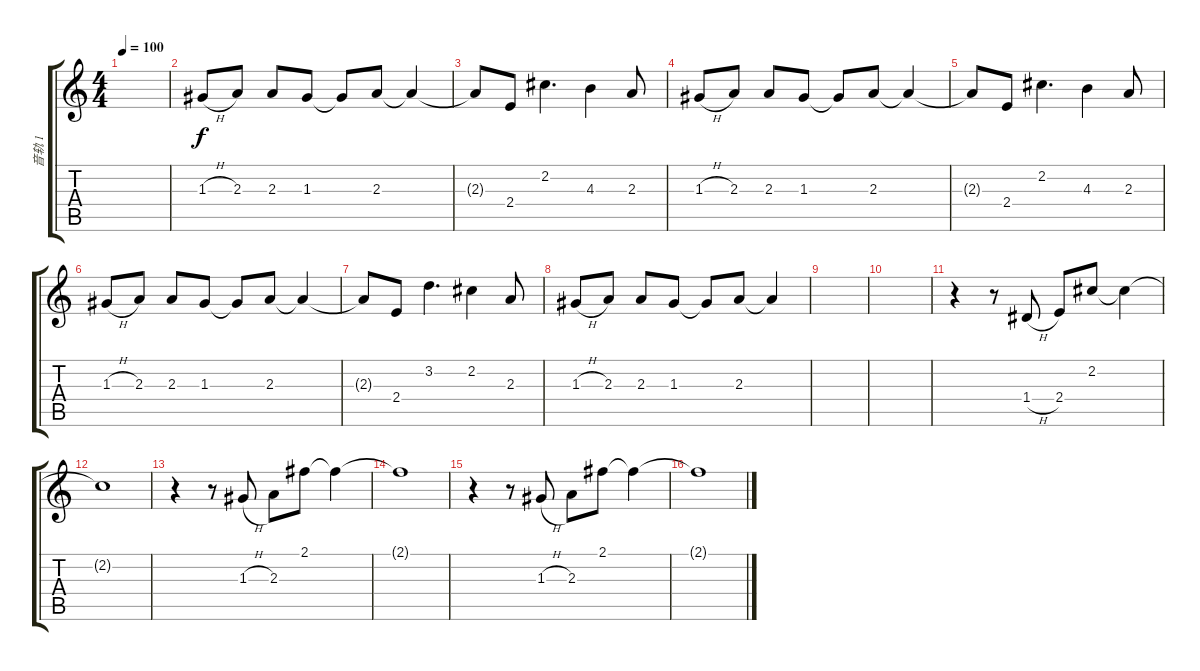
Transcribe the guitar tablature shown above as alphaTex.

\track ("音轨 1" "音轨 1") {instrument electricguitarclean}
\staff {score tabs}
\tuning (E4 B3 G3 D3 A2 E2) {hide}
\ts (4 4)
\tempo 100
\clef g2
\ks c
|
1.3{h}.8 2.3.8 2.3.8 1.3.8 1.3{t}.8 2.3.8 2.3{t}.4 |
2.3{t}.8 2.4.8 2.2.4{d} 4.3.4 2.3.8 |
1.3{h}.8 2.3.8 2.3.8 1.3.8 1.3{t}.8 2.3.8 2.3{t}.4 |
2.3{t}.8 2.4.8 2.2.4{d} 4.3.4 2.3.8 |
1.3{h}.8 2.3.8 2.3.8 1.3.8 1.3{t}.8 2.3.8 2.3{t}.4 |
2.3{t}.8 2.4.8 3.2.4{d} 2.2.4 2.3.8 |
1.3{h}.8 2.3.8 2.3.8 1.3.8 1.3{t}.8 2.3.8 2.3{t}.4 |
|
|
r.4 r.8 1.4{h}.8 2.4.8 2.2.8 2.2{t}.4 |
2.2{t}.1 |
r.4 r.8 1.3{h}.8 2.3.8 2.1.8 2.1{t}.4 |
2.1{t}.1 |
r.4 r.8 1.3{h}.8 2.3.8 2.1.8 2.1{t}.4 |
2.1{t}.1
